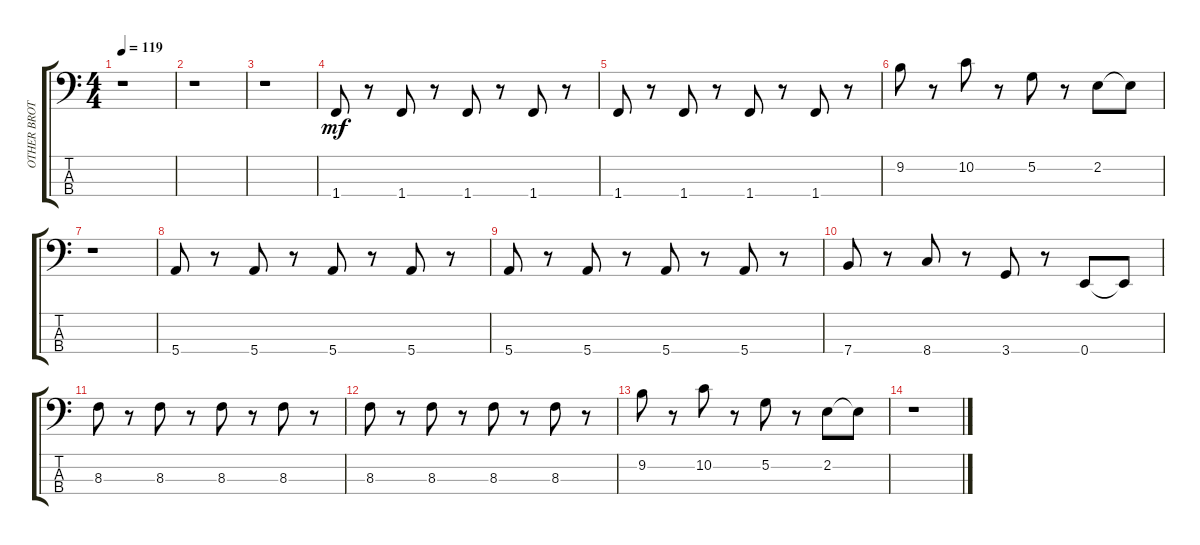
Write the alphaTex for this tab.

\track ("OTHER BROTHER" "OTHER BROT") {instrument electricbassfinger}
\staff {score tabs}
\tuning (G2 D2 A1 E1) {hide}
\ts (4 4)
\tempo 119
\clef f4
\ks c
r.1{dy mf} |
r.1 |
r.1 |
1.4.8 r.8 1.4.8 r.8 1.4.8 r.8 1.4.8 r.8 |
1.4.8 r.8 1.4.8 r.8 1.4.8 r.8 1.4.8 r.8 |
9.2.8 r.8 10.2.8 r.8 5.2.8 r.8 2.2.8 2.2{t}.8 |
r.1 |
5.4.8 r.8 5.4.8 r.8 5.4.8 r.8 5.4.8 r.8 |
5.4.8 r.8 5.4.8 r.8 5.4.8 r.8 5.4.8 r.8 |
7.4.8 r.8 8.4.8 r.8 3.4.8 r.8 0.4.8 0.4{t}.8 |
8.3.8 r.8 8.3.8 r.8 8.3.8 r.8 8.3.8 r.8 |
8.3.8 r.8 8.3.8 r.8 8.3.8 r.8 8.3.8 r.8 |
9.2.8 r.8 10.2.8 r.8 5.2.8 r.8 2.2.8 2.2{t}.8 |
r.1
